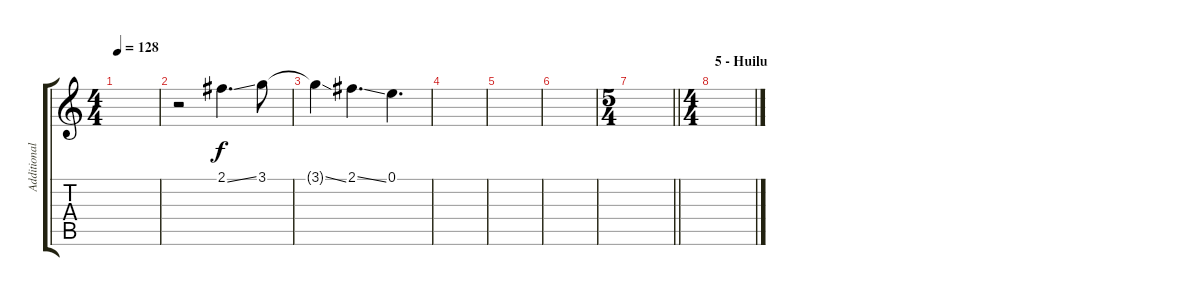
\track ("Additional Guitar" "Additional") {instrument acousticguitarsteel}
\staff {score tabs}
\tuning (E4 B3 G3 D3 A2 E2) {hide}
\ts (4 4)
\tempo 128
\clef g2
\ks c
|
r.2 2.1{ss}.4{d} 3.1.8 |
3.1{ss t}.4 2.1{ss}.4{d} 0.1.4{d} |
|
|
|
\ts (5 4)
\barLineRight lightlight
|
\ts (4 4)
\section ("" "5 - Huilu")
